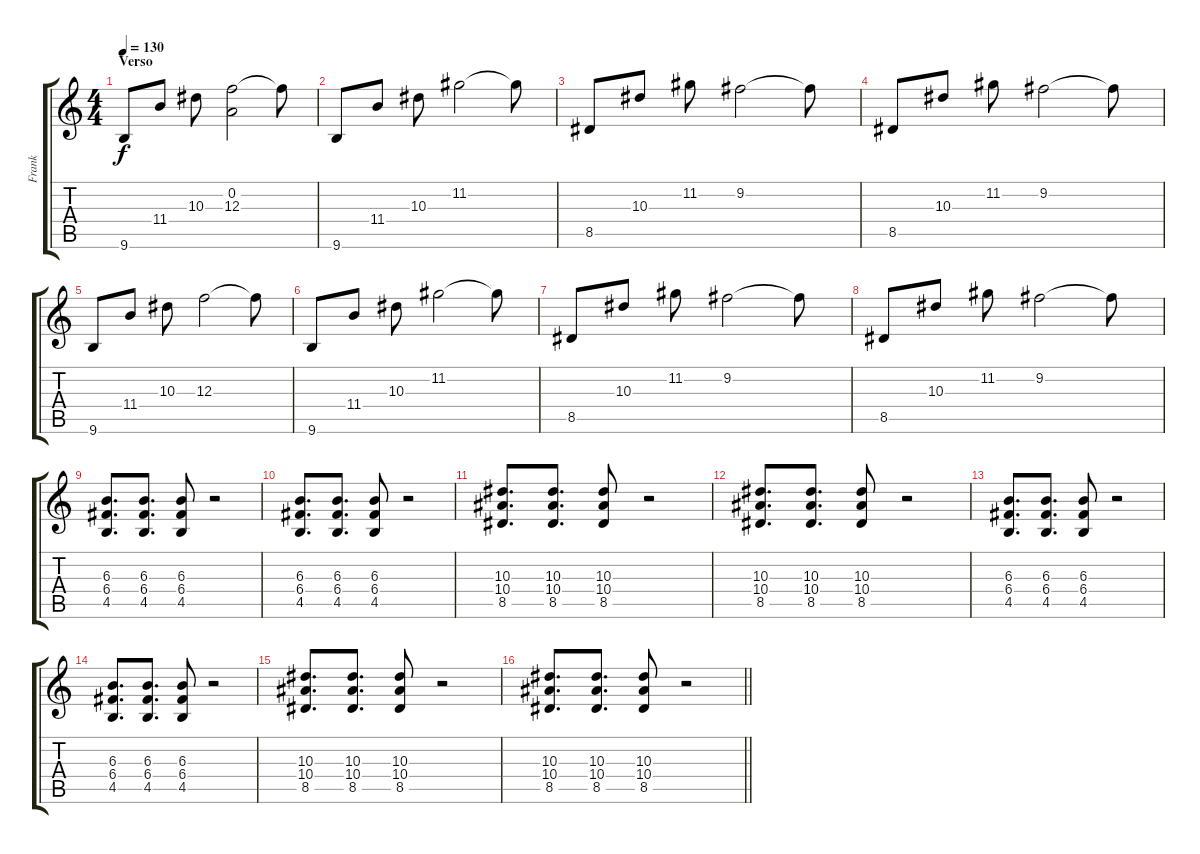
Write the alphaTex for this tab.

\track ("Frank" "Frank") {instrument distortionguitar}
\staff {score tabs}
\tuning (D4 A3 F3 C3 G2 D2) {hide}
\ts (4 4)
\section ("" "Verso")
\tempo 130
\clef g2
\ks c
9.6.8{dy f instrument electricguitarclean} 11.4.8 10.3.8 (0.2 12.3).2 12.3{t}.8 |
9.6.8{instrument electricguitarclean} 11.4.8 10.3.8 11.2.2 11.2{t}.8 |
8.5.8 10.3.8 11.2.8 9.2.2 9.2{t}.8 |
8.5.8 10.3.8 11.2.8 9.2.2 9.2{t}.8 |
9.6.8{instrument electricguitarclean} 11.4.8 10.3.8 12.3.2 12.3{t}.8 |
9.6.8{instrument electricguitarclean} 11.4.8 10.3.8 11.2.2 11.2{t}.8 |
8.5.8 10.3.8 11.2.8 9.2.2 9.2{t}.8 |
8.5.8 10.3.8 11.2.8 9.2.2 9.2{t}.8 |
(6.3 6.4 4.5).8{d instrument distortionguitar} (6.3 6.4 4.5).8{d} (6.3 6.4 4.5).8 r.2 |
(6.3 6.4 4.5).8{d} (6.3 6.4 4.5).8{d} (6.3 6.4 4.5).8 r.2 |
(10.3 10.4 8.5).8{d} (10.3 10.4 8.5).8{d} (10.3 10.4 8.5).8 r.2 |
(10.3 10.4 8.5).8{d} (10.3 10.4 8.5).8{d} (10.3 10.4 8.5).8 r.2 |
(6.3 6.4 4.5).8{d} (6.3 6.4 4.5).8{d} (6.3 6.4 4.5).8 r.2 |
(6.3 6.4 4.5).8{d} (6.3 6.4 4.5).8{d} (6.3 6.4 4.5).8 r.2 |
(10.3 10.4 8.5).8{d} (10.3 10.4 8.5).8{d} (10.3 10.4 8.5).8 r.2 |
\barLineRight lightlight
(10.3 10.4 8.5).8{d} (10.3 10.4 8.5).8{d} (10.3 10.4 8.5).8 r.2
